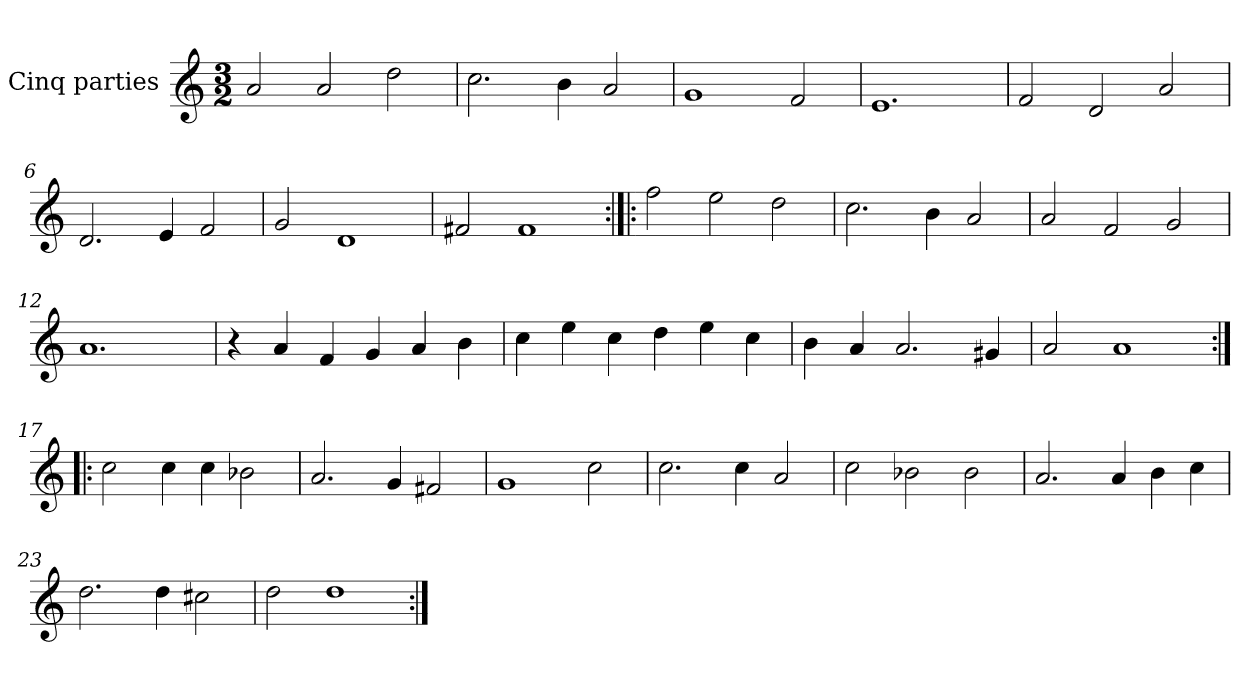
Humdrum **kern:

**kern
*part1
*staff1
*I"Cinq parties
*clefG2
*k[]
*M3/2
*MM180
=1
2a/
2a/
2dd\
=2
2.cc\
4b\
2a/
=3
1g
2f/
=4
1.e
=5
2f/
2d/
2a/
=6
2.d/
4e/
2f/
=7
2g/
1d
=8
2f#X/
1f#
=9:|!|:
2ff\
2ee\
2dd\
=10
2.cc\
4b\
2a/
=11
2a/
2f/
2g/
=12
1.a
=13
4r
4a/
4f/
4g/
4a/
4b\
=14
4cc\
4ee\
4cc\
4dd\
4ee\
4cc\
=15
4b\
4a/
2.a/
4g#X/
=16
2a/
1a
=17:|!|:
2cc\
4cc\
4cc\
2b-X\
=18
2.a/
4g/
2f#X/
=19
1g
2cc\
=20
2.cc\
4cc\
2a/
=21
2cc\
2b-X\
2b-\
=22
2.a/
4a/
4b\
4cc\
=23
2.dd\
4dd\
2cc#X\
=24
2dd\
1dd
=:|!
*-
